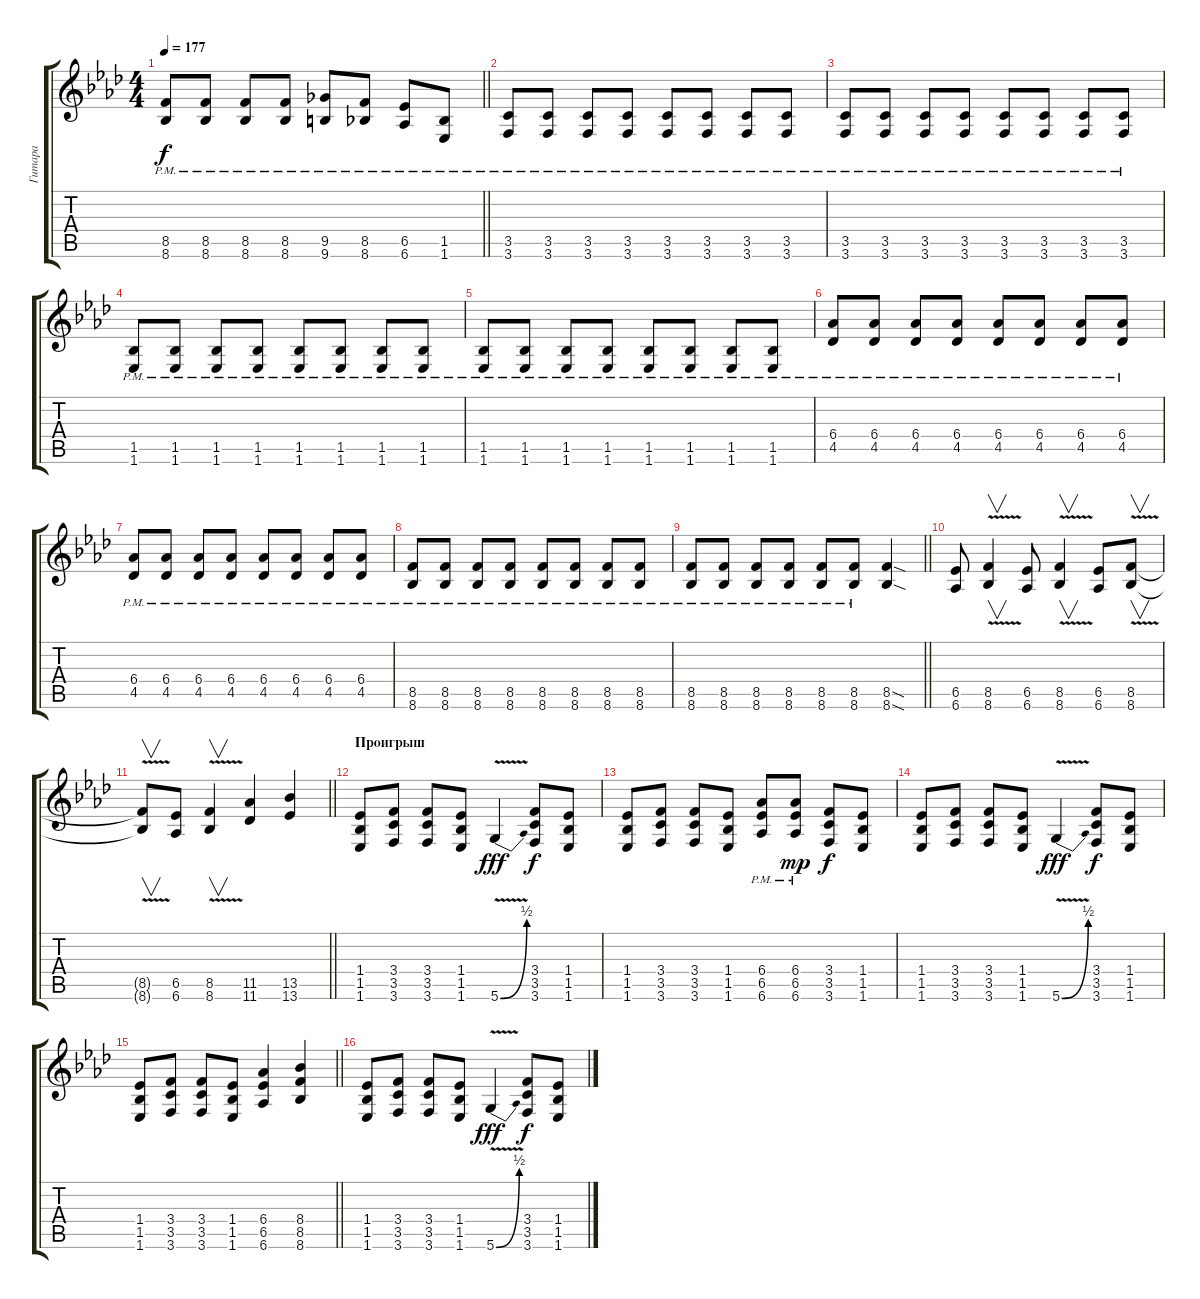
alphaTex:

\track ("Гитара" "Гитара") {instrument distortionguitar}
\staff {score tabs}
\tuning (E4 B3 G3 D3 A2 D2) {hide}
\ts (4 4)
\tempo 177
\clef g2
\barLineRight lightlight
\ks fminor
(8.5{pm} 8.6{pm}).8{dy f} (8.5{pm} 8.6{pm}).8 (8.5{pm} 8.6).8 (8.5{pm} 8.6{pm}).8 (9.5{pm} 9.6{pm}).8 (8.5{pm} 8.6{pm}).8 (6.5{pm} 6.6{pm}).8 (1.5{pm} 1.6{pm}).8 |
(3.5{pm} 3.6{pm}).8 (3.5{pm} 3.6{pm}).8 (3.5{pm} 3.6{pm}).8 (3.5{pm} 3.6{pm}).8 (3.5{pm} 3.6{pm}).8 (3.5{pm} 3.6{pm}).8 (3.5{pm} 3.6{pm}).8 (3.5{pm} 3.6{pm}).8 |
(3.5{pm} 3.6{pm}).8 (3.5{pm} 3.6{pm}).8 (3.5{pm} 3.6{pm}).8 (3.5{pm} 3.6{pm}).8 (3.5{pm} 3.6{pm}).8 (3.5{pm} 3.6{pm}).8 (3.5{pm} 3.6{pm}).8 (3.5{pm} 3.6{pm}).8 |
(1.5{pm} 1.6{pm}).8 (1.5{pm} 1.6{pm}).8 (1.5{pm} 1.6{pm}).8 (1.5{pm} 1.6{pm}).8 (1.5{pm} 1.6{pm}).8 (1.5{pm} 1.6{pm}).8 (1.5{pm} 1.6{pm}).8 (1.5{pm} 1.6{pm}).8 |
(1.5{pm} 1.6{pm}).8 (1.5{pm} 1.6{pm}).8 (1.5{pm} 1.6{pm}).8 (1.5{pm} 1.6{pm}).8 (1.5{pm} 1.6{pm}).8 (1.5{pm} 1.6{pm}).8 (1.5{pm} 1.6{pm}).8 (1.5{pm} 1.6{pm}).8 |
(6.4{pm} 4.5{pm}).8 (6.4{pm} 4.5{pm}).8 (6.4{pm} 4.5{pm}).8 (6.4{pm} 4.5{pm}).8 (6.4{pm} 4.5{pm}).8 (6.4{pm} 4.5{pm}).8 (6.4{pm} 4.5{pm}).8 (6.4{pm} 4.5{pm}).8 |
(6.4{pm} 4.5{pm}).8 (6.4{pm} 4.5{pm}).8 (6.4{pm} 4.5{pm}).8 (6.4{pm} 4.5{pm}).8 (6.4{pm} 4.5{pm}).8 (6.4{pm} 4.5{pm}).8 (6.4{pm} 4.5{pm}).8 (6.4{pm} 4.5{pm}).8 |
(8.5{pm} 8.6{pm}).8 (8.5{pm} 8.6{pm}).8 (8.5{pm} 8.6{pm}).8 (8.5{pm} 8.6{pm}).8 (8.5{pm} 8.6{pm}).8 (8.5{pm} 8.6{pm}).8 (8.5{pm} 8.6{pm}).8 (8.5{pm} 8.6{pm}).8 |
\barLineRight lightlight
(8.5{pm} 8.6{pm}).8 (8.5{pm} 8.6{pm}).8 (8.5{pm} 8.6{pm}).8 (8.5{pm} 8.6{pm}).8 (8.5{pm} 8.6{pm}).8 (8.5{pm} 8.6{pm}).8 (8.5{sod} 8.6{sod}).4 |
\section ("" "")
(6.5 6.6).8 (8.5{v} 8.6{v}).4{v} (6.5 6.6).8 (8.5{v} 8.6{v}).4{v} (6.5 6.6).8 (8.5{v} 8.6{v}).8{v} |
\barLineRight lightlight
(8.5{v t} 8.6{v t}).8{v} (6.5 6.6).8 (8.5{v} 8.6{v}).4{v} (11.5 11.6).4 (13.5 13.6).4 |
\section ("" "Проигрыш")
(1.4 1.5 1.6).8 (3.4 3.5 3.6).8 (3.4 3.5 3.6).8 (1.4 1.5 1.6).8 5.6{be (bend 0 0 60 2) v}.4{dy fff} (3.4 3.5 3.6).8{dy f} (1.4 1.5 1.6).8 |
(1.4 1.5 1.6).8 (3.4 3.5 3.6).8 (3.4 3.5 3.6).8 (1.4 1.5 1.6).8 (6.4 6.5 6.6{pm}).8 (6.4{pm} 6.5{pm} 6.6{pm}).8{dy mp} (3.4 3.5 3.6).8{dy f} (1.4 1.5 1.6).8 |
(1.4 1.5 1.6).8 (3.4 3.5 3.6).8 (3.4 3.5 3.6).8 (1.4 1.5 1.6).8 5.6{be (bend 0 0 60 2) v}.4{dy fff} (3.4 3.5 3.6).8{dy f} (1.4 1.5 1.6).8 |
\barLineRight lightlight
(1.4 1.5 1.6).8 (3.4 3.5 3.6).8 (3.4 3.5 3.6).8 (1.4 1.5 1.6).8 (6.4 6.5 6.6).4 (8.4 8.5 8.6).4 |
(1.4 1.5 1.6).8 (3.4 3.5 3.6).8 (3.4 3.5 3.6).8 (1.4 1.5 1.6).8 5.6{be (bend 0 0 60 2) v}.4{dy fff} (3.4 3.5 3.6).8{dy f} (1.4 1.5 1.6).8
